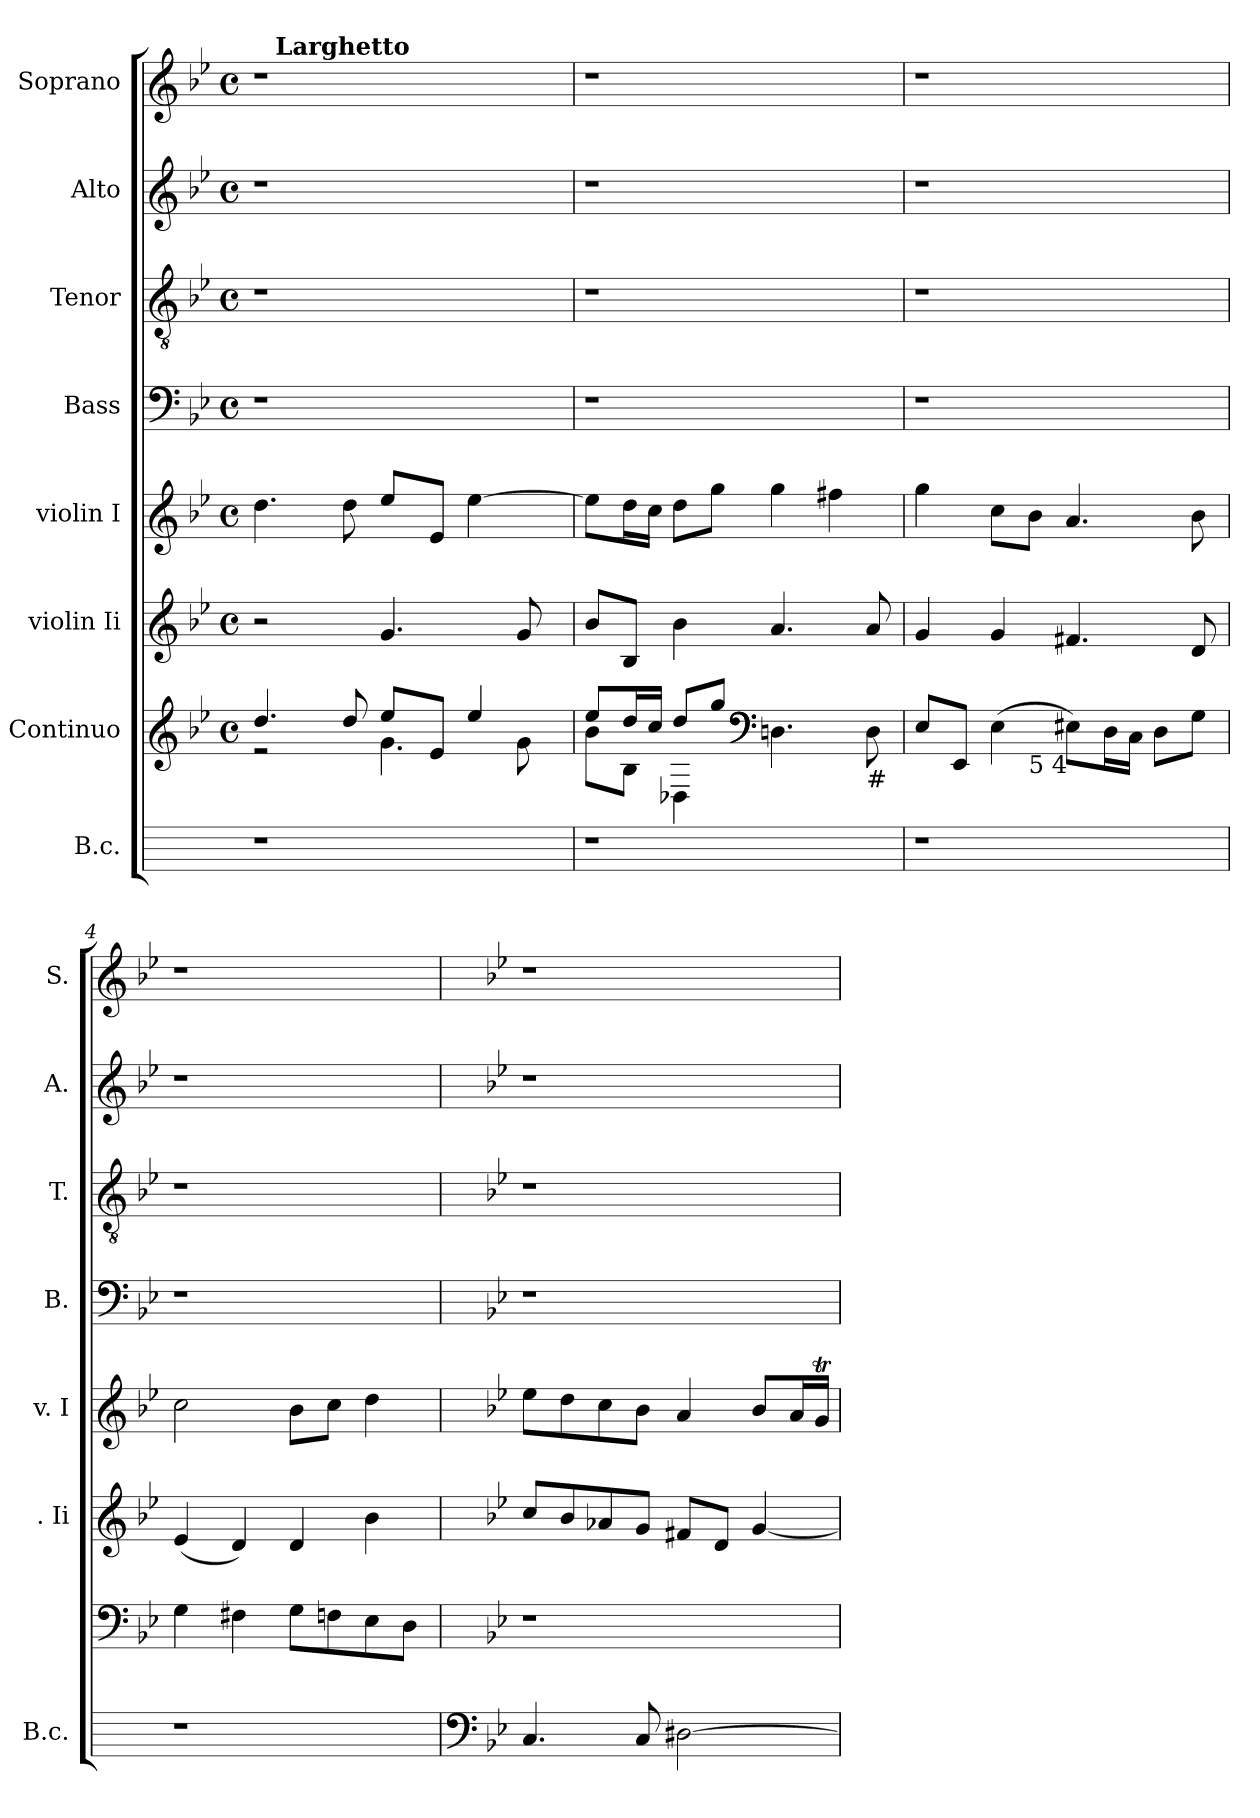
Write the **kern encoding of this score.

**kern	**kern	**kern	**kern	**kern	**kern	**kern	**kern
*part8	*part7	*part6	*part5	*part4	*part3	*part2	*part1
*staff8	*staff7	*staff6	*staff5	*staff4	*staff3	*staff2	*staff1
*I"B.c.	*I"Continuo	*I"violin Ii	*I"violin I	*I"Bass	*I"Tenor	*I"Alto	*I"Soprano
*I'B.c.	*	*I'. Ii	*I'v. I	*I'B.	*I'T.	*I'A.	*I'S.
!!LO:PB:g=z
*stria5	*stria5	*stria5	*stria5	*stria5	*stria5	*stria5	*stria5
*	*clefG2	*clefG2	*clefG2	*clefF4	*clefGv2	*clefG2	*clefG2
*	*k[b-e-]	*k[b-e-]	*k[b-e-]	*k[b-e-]	*k[b-e-]	*k[b-e-]	*k[b-e-]
*	*B-:	*B-:	*B-:	*B-:	*B-:	*B-:	*B-:
*	*M4/4	*M4/4	*M4/4	*M4/4	*M4/4	*M4/4	*M4/4
*	*met(c)	*met(c)	*met(c)	*met(c)	*met(c)	*met(c)	*met(c)
=1	=1	=1	=1	=1	=1	=1	=1
*	*^	*	*	*	*	*	*^
1r	4.dd/	2r	2r	4.dd\	1r	1r	1r	1r	32.ryy
!	!	!	!	!	!	!	!	!	!LO:TX:a:B:t=Larghetto
.	.	.	.	.	.	.	.	.	2ryy
.	8dd/	.	.	8dd\	.	.	.	.	.
.	8ee-/L	4.g\	4.g/	8ee-/L	.	.	.	.	.
.	.	.	.	.	.	.	.	.	4ryy
.	8e-/J	.	.	8e-/J	.	.	.	.	.
.	4ee-/	.	.	[>4ee-\	.	.	.	.	.
.	.	.	.	.	.	.	.	.	8ryy
.	.	8g\	8g/	.	.	.	.	.	.
.	.	.	.	.	.	.	.	.	16ryy
.	.	.	.	.	.	.	.	.	64ryy
*	*	*	*	*	*	*	*	*v	*v
=2	=2	=2	=2	=2	=2	=2	=2	=2
1r	8ee-/L	8b-\L	8b-/L	8ee-\L]	1r	1r	1r	1r
.	16dd/	8B-\J	8B-/J	16dd\	.	.	.	.
.	16cc/J	.	.	16cc\J	.	.	.	.
.	8dd/L	4D-\	4b-\	8dd\L	.	.	.	.
.	8gg/J	.	.	8gg\J	.	.	.	.
*	*clefF4	*	*	*	*	*	*	*
.	4.D<\	2ryy	4.a/	4gg\	.	.	.	.
.	.	.	.	4ff#X\	.	.	.	.
!	!LO:TX:b:t=#	!	!	!	!	!	!	!
.	8D\	.	8a/	.	.	.	.	.
=3	=3	=3	=3	=3	=3	=3	=3	=3
1r	8E-/L	4.ryy	4g/	4gg\	1r	1r	1r	1r
.	8EE-/J	.	.	.	.	.	.	.
.	(>4E-<\	.	4g/	8cc\L	.	.	.	.
!	!	!LO:TX:b:t=5 4	!	!	!	!	!	!
.	.	2ryy	.	8b-\J	.	.	.	.
.	8E#<\L)	.	4.f#X/	4.a/	.	.	.	.
.	16D\	.	.	.	.	.	.	.
.	16C\J	.	.	.	.	.	.	.
.	8D\L	.	.	.	.	.	.	.
.	8G\J	8ryy	8d/	8b-\	.	.	.	.
*	*v	*v	*	*	*	*	*	*
=4	=4	=4	=4	=4	=4	=4	=4
1r	4G<\	(<4e-/	2cc\	1r	1r	1r	1r
.	4F#X<\	4d/)	.	.	.	.	.
.	8G\L	4d/	8b-\L	.	.	.	.
.	8Fn\	.	8cc\J	.	.	.	.
.	8E-\	4b-\	4dd\	.	.	.	.
.	8D\J	.	.	.	.	.	.
!!LO:LB:g=z
=5	=5	=5	=5	=5	=5	=5	=5
*clefF4	*	*	*	*	*	*	*
*k[b-e-]	*	*	*	*	*	*	*
*B-:	*	*	*	*	*	*	*
4.C/	1r	8cc/L	8ee-\L	1r	1r	1r	1r
.	.	8b-/	8dd\	.	.	.	.
.	.	8a-X/	8cc\	.	.	.	.
8C/	.	8g/J	8b-\J	.	.	.	.
[>2D#<\	.	8f#X/L	4a/	.	.	.	.
.	.	8d/J	.	.	.	.	.
.	.	[<4g/	8b-/L	.	.	.	.
.	.	.	16a/	.	.	.	.
.	.	.	16gT/J	.	.	.	.
=	=	=	=	=	=	=	=
*-	*-	*-	*-	*-	*-	*-	*-
